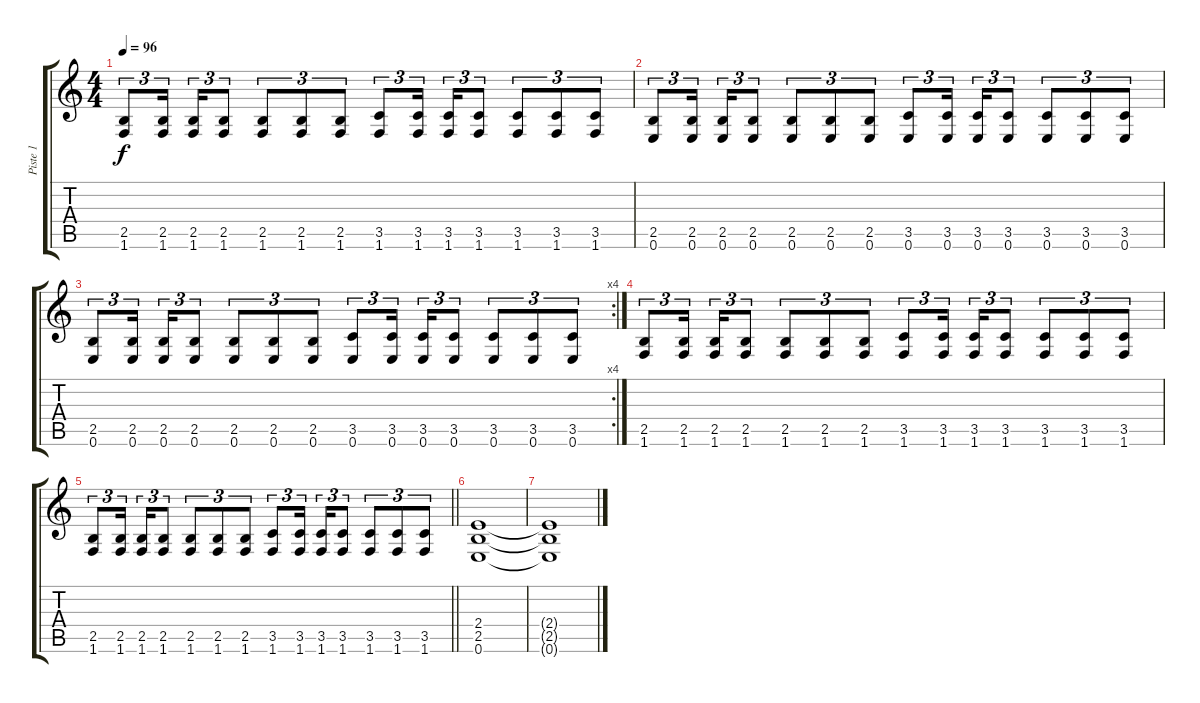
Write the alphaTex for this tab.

\track ("Piste 1" "Piste 1") {instrument distortionguitar}
\staff {score tabs}
\tuning (E4 B3 G3 D3 A2 E2) {hide}
\ts (4 4)
\tempo 96
\clef g2
\ks c
(2.5 1.6).8{tu (3 2) dy f} (2.5 1.6).16{tu (3 2) beam splitsecondary} (2.5 1.6).16{tu (3 2)} (2.5 1.6).8{tu (3 2)} (2.5 1.6).8{tu (3 2)} (2.5 1.6).8{tu (3 2)} (2.5 1.6).8{tu (3 2)} (3.5 1.6).8{tu (3 2)} (3.5 1.6).16{tu (3 2) beam splitsecondary} (3.5 1.6).16{tu (3 2)} (3.5 1.6).8{tu (3 2)} (3.5 1.6).8{tu (3 2)} (3.5 1.6).8{tu (3 2)} (3.5 1.6).8{tu (3 2)} |
(2.5 0.6).8{tu (3 2)} (2.5 0.6).16{tu (3 2) beam splitsecondary} (2.5 0.6).16{tu (3 2)} (2.5 0.6).8{tu (3 2)} (2.5 0.6).8{tu (3 2)} (2.5 0.6).8{tu (3 2)} (2.5 0.6).8{tu (3 2)} (3.5 0.6).8{tu (3 2)} (3.5 0.6).16{tu (3 2) beam splitsecondary} (3.5 0.6).16{tu (3 2)} (3.5 0.6).8{tu (3 2)} (3.5 0.6).8{tu (3 2)} (3.5 0.6).8{tu (3 2)} (3.5 0.6).8{tu (3 2)} |
\rc 4
(2.5 0.6).8{tu (3 2)} (2.5 0.6).16{tu (3 2) beam splitsecondary} (2.5 0.6).16{tu (3 2)} (2.5 0.6).8{tu (3 2)} (2.5 0.6).8{tu (3 2)} (2.5 0.6).8{tu (3 2)} (2.5 0.6).8{tu (3 2)} (3.5 0.6).8{tu (3 2)} (3.5 0.6).16{tu (3 2) beam splitsecondary} (3.5 0.6).16{tu (3 2)} (3.5 0.6).8{tu (3 2)} (3.5 0.6).8{tu (3 2)} (3.5 0.6).8{tu (3 2)} (3.5 0.6).8{tu (3 2)} |
(2.5 1.6).8{tu (3 2)} (2.5 1.6).16{tu (3 2) beam splitsecondary} (2.5 1.6).16{tu (3 2)} (2.5 1.6).8{tu (3 2)} (2.5 1.6).8{tu (3 2)} (2.5 1.6).8{tu (3 2)} (2.5 1.6).8{tu (3 2)} (3.5 1.6).8{tu (3 2)} (3.5 1.6).16{tu (3 2) beam splitsecondary} (3.5 1.6).16{tu (3 2)} (3.5 1.6).8{tu (3 2)} (3.5 1.6).8{tu (3 2)} (3.5 1.6).8{tu (3 2)} (3.5 1.6).8{tu (3 2)} |
\barLineRight lightlight
(2.5 1.6).8{tu (3 2)} (2.5 1.6).16{tu (3 2) beam splitsecondary} (2.5 1.6).16{tu (3 2)} (2.5 1.6).8{tu (3 2)} (2.5 1.6).8{tu (3 2)} (2.5 1.6).8{tu (3 2)} (2.5 1.6).8{tu (3 2)} (3.5 1.6).8{tu (3 2)} (3.5 1.6).16{tu (3 2) beam splitsecondary} (3.5 1.6).16{tu (3 2)} (3.5 1.6).8{tu (3 2)} (3.5 1.6).8{tu (3 2)} (3.5 1.6).8{tu (3 2)} (3.5 1.6).8{tu (3 2)} |
(2.4 2.5 0.6).1{volume 0} |
(2.4{t} 2.5{t} 0.6{t}).1
